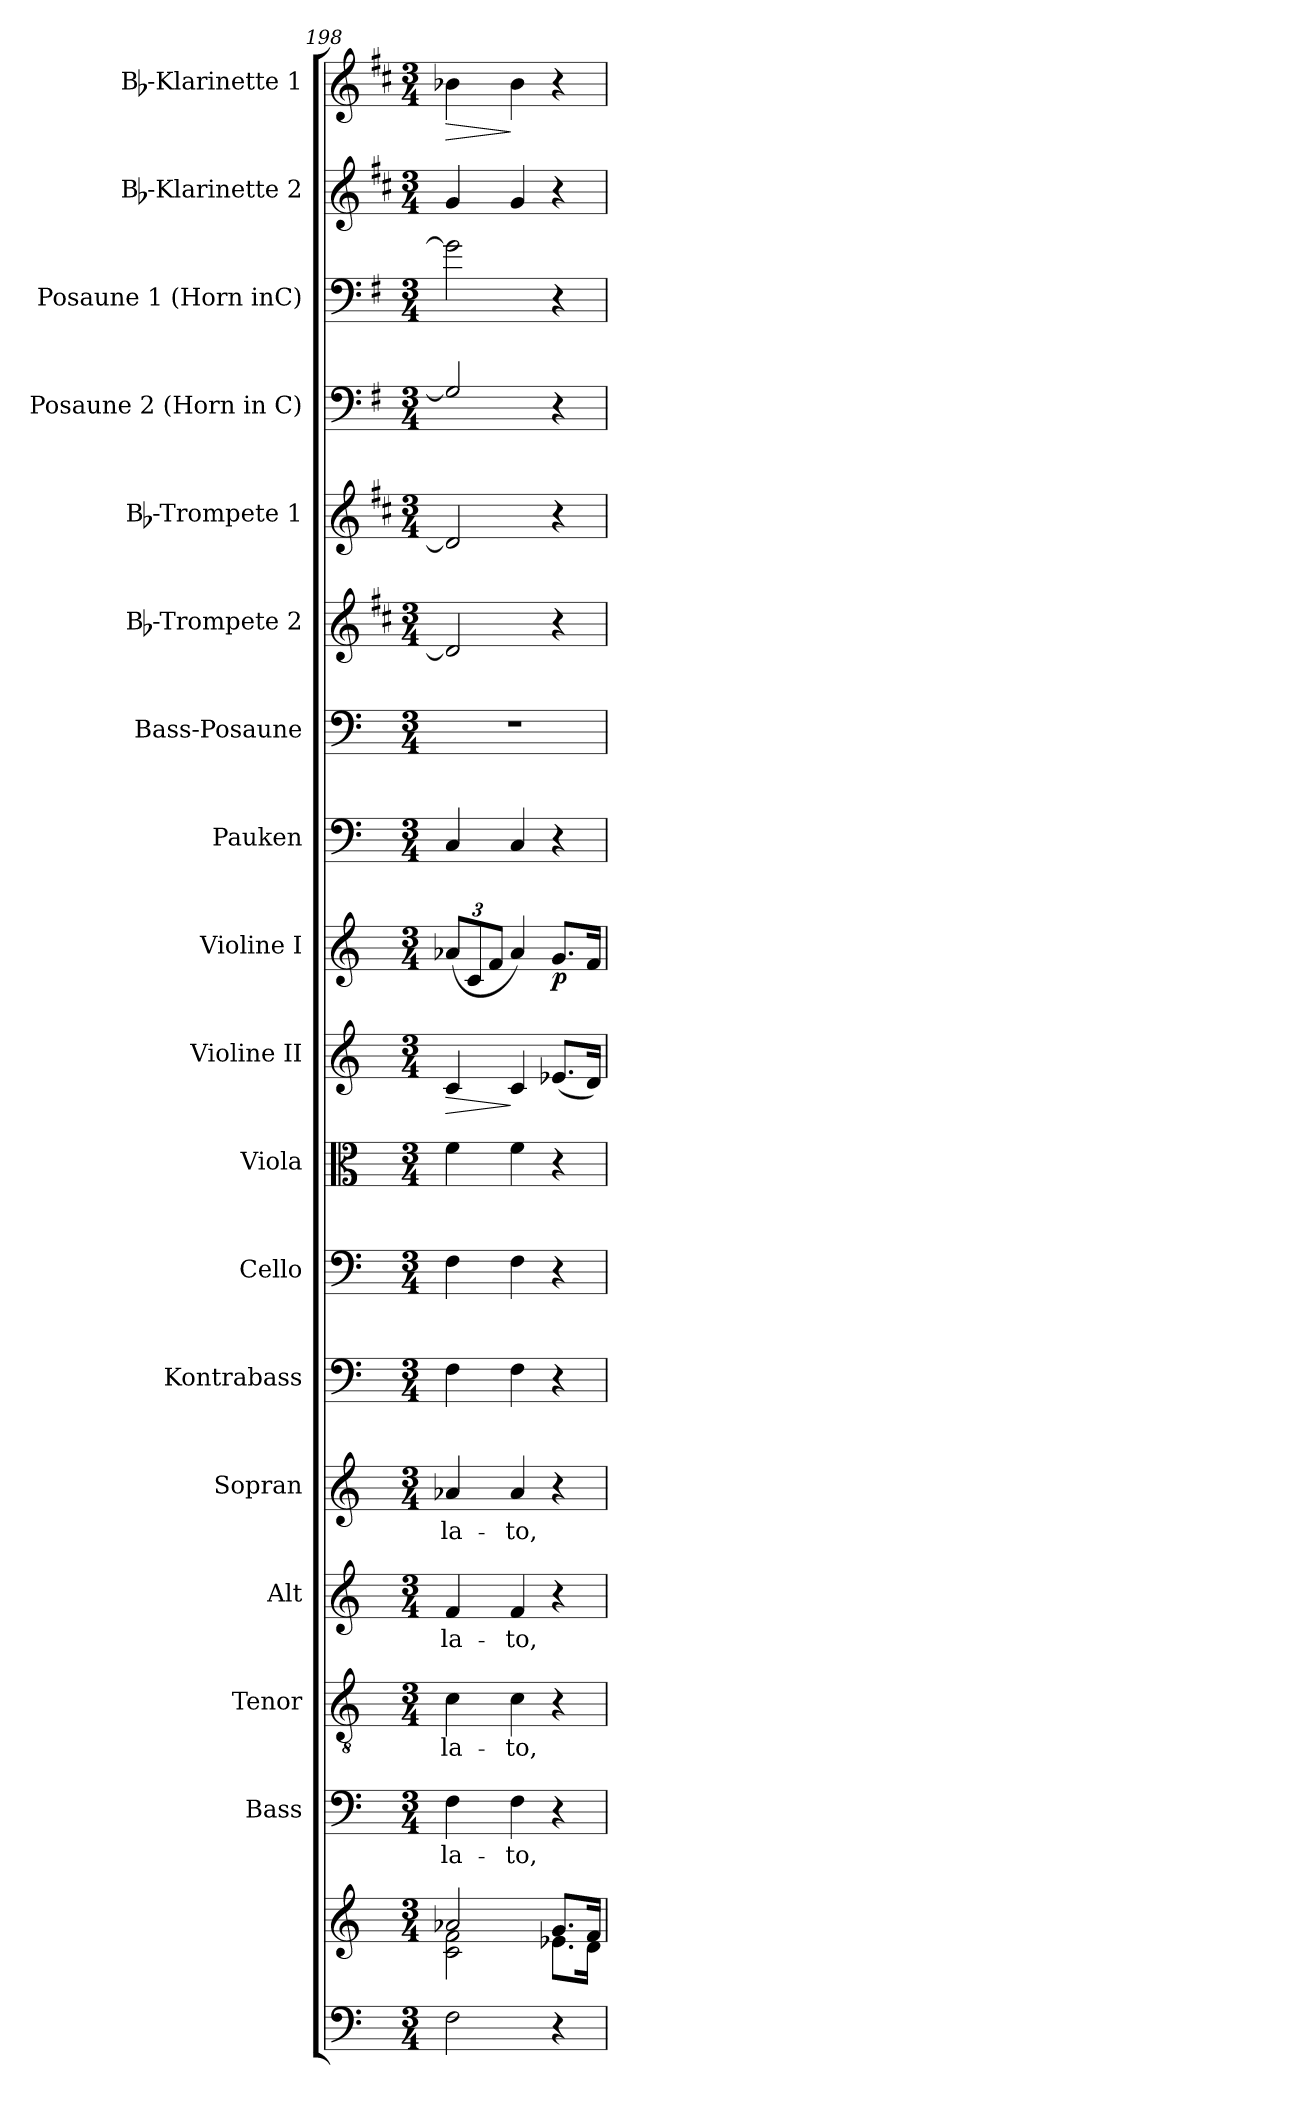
**kern	**kern	**kern	**text	**kern	**text	**kern	**text	**kern	**text	**kern	**kern	**kern	**kern	**dynam	**kern	**dynam	**kern	**kern	**kern	**kern	**kern	**kern	**kern	**kern	**dynam
*part18	*part18	*part17	*part17	*part16	*part16	*part15	*part15	*part14	*part14	*part13	*part12	*part11	*part10	*part10	*part9	*part9	*part8	*part7	*part6	*part5	*part4	*part3	*part2	*part1	*part1
*staff19	*staff18	*staff17	*staff17	*staff16	*staff16	*staff15	*staff15	*staff14	*staff14	*staff13	*staff12	*staff11	*staff10	*staff10	*staff9	*staff9	*staff8	*staff7	*staff6	*staff5	*staff4	*staff3	*staff2	*staff1	*staff1
*	*	*I"Bass	*	*I"Tenor	*	*I"Alt	*	*I"Sopran	*	*I"Kontrabass	*I"Cello	*I"Viola	*I"Violine II	*	*I"Violine I	*	*I"Pauken	*I"Bass-Posaune	*I"Bb-Trompete 2	*I"Bb-Trompete 1	*I"Posaune 2 (Horn in C)	*I"Posaune 1 (Horn inC)	*I"Bb-Klarinette 2	*I"Bb-Klarinette 1	*
*	*	*I'B.	*	*I'T.	*	*I'A.	*	*I'S.	*	*I'Kb.	*	*I'Vla.	*I'Vl. II	*	*I'Vl. I	*	*I'Pk.	*I'B-Pos.	*I'Bb Trp. 2	*I'Bb Trp. 1	*I'Pos. 2	*I'Pos. 1	*I'Bb Kl. 2	*I'Bb Kl. 1	*
*clefF4	*clefG2	*clefF4	*	*clefGv2	*	*clefG2	*	*clefG2	*	*clefF4	*clefF4	*clefC3	*clefG2	*	*clefG2	*	*clefF4	*clefF4	*clefG2	*clefG2	*clefF4	*clefF4	*clefG2	*clefG2	*
*	*	*	*	*	*	*	*	*	*	*ITrd7c12	*	*	*	*	*	*	*	*	*ITrd1c2	*ITrd1c2	*ITrd4c7	*ITrd4c7	*ITrd1c2	*ITrd1c2	*
*k[]	*k[]	*k[]	*	*k[]	*	*k[]	*	*k[]	*	*k[]	*k[]	*k[]	*k[]	*	*k[]	*	*k[]	*k[]	*k[]	*k[]	*k[]	*k[]	*k[]	*k[]	*
*C:	*C:	*C:	*	*C:	*	*C:	*	*C:	*	*C:	*C:	*C:	*C:	*	*C:	*	*C:	*C:	*C:	*C:	*C:	*C:	*C:	*C:	*
*M3/4	*M3/4	*M3/4	*	*M3/4	*	*M3/4	*	*M3/4	*	*M3/4	*M3/4	*M3/4	*M3/4	*	*M3/4	*	*M3/4	*M3/4	*M3/4	*M3/4	*M3/4	*M3/4	*M3/4	*M3/4	*
=198	=198	=198	=198	=198	=198	=198	=198	=198	=198	=198	=198	=198	=198	=198	=198	=198	=198	=198	=198	=198	=198	=198	=198	=198	=198
*	*^	*	*	*	*	*	*	*	*	*	*	*	*	*	*	*	*	*	*	*	*	*	*	*	*
!	!	!	!	!LO:LY:b	!	!LO:LY:b	!	!LO:LY:b	!	!LO:LY:b	!	!	!	!	!LO:HP:b	!	!	!	!	!	!	!	!	!	!	!
*	*	*	*	*	*	*	*	*	*	*	*	*	*	*	*	*Xbrackettup	*	*	*	*	*	*	*	*	*	*
!	!	!	!	!	!	!	!	!	!	!	!	!	!	!	!	!	!	!	!	!	!	!	!	!	!	!LO:HP:b
2F\	2a-X/	2c\ 2f\	4F\	-la-	4c\	-la-	4f/	-la-	4a-X/	-la-	4FF\	4F\	4f\	4c/	>	(<12a-X/L	.	4C/	2.r	2c/]	2c/]	2C/]	2c\]	4f/	4a-X\	>
.	.	.	.	.	.	.	.	.	.	.	.	.	.	.	.	12c/	.	.	.	.	.	.	.	.	.	.
.	.	.	.	.	.	.	.	.	.	.	.	.	.	.	.	12f/J	.	.	.	.	.	.	.	.	.	.
!	!	!	!	!LO:LY:b	!	!LO:LY:b	!	!LO:LY:b	!	!LO:LY:b	!	!	!	!	!	!	!	!	!	!	!	!	!	!	!	!
.	.	.	4F\	-to,	4c\	-to,	4f/	-to,	4a-/	-to,	4FF\	4F\	4f\	4c/	]	4a-/)	.	4C/	.	.	.	.	.	4f/	4a-\	]
!	!	!	!	!	!	!	!	!	!	!	!	!	!	!	!	!	!LO:DY:b	!	!	!	!	!	!	!	!	!
4r	8.g/L	8.e-X\L	4r	.	4r	.	4r	.	4r	.	4r	4r	4r	(<8.e-X/L	.	8.g/L	p	4r	.	4r	4r	4r	4r	4r	4r	.
.	16f/Jk	16d\Jk	.	.	.	.	.	.	.	.	.	.	.	16d/Jk)	.	16f/Jk	.	.	.	.	.	.	.	.	.	.
*	*v	*v	*	*	*	*	*	*	*	*	*	*	*	*	*	*	*	*	*	*	*	*	*	*	*	*
=	=	=	=	=	=	=	=	=	=	=	=	=	=	=	=	=	=	=	=	=	=	=	=	=	=
*-	*-	*-	*-	*-	*-	*-	*-	*-	*-	*-	*-	*-	*-	*-	*-	*-	*-	*-	*-	*-	*-	*-	*-	*-	*-
